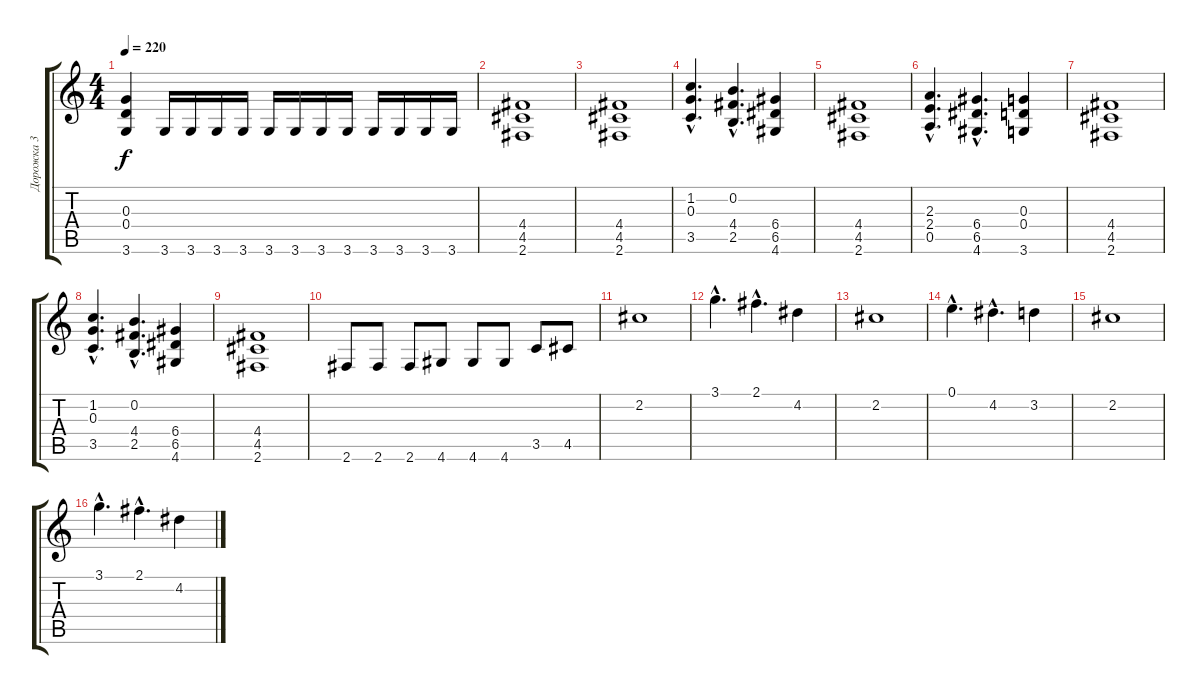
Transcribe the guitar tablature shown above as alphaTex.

\track ("Дорожка 3" "Дорожка 3") {instrument distortionguitar}
\staff {score tabs}
\tuning (E4 B3 G3 D3 A2 E2) {hide}
\ts (4 4)
\tempo 220
\clef g2
\ks c
(0.3 0.4 3.6).4{dy f} 3.6.16 3.6.16 3.6.16 3.6.16 3.6.16 3.6.16 3.6.16 3.6.16 3.6.16 3.6.16 3.6.16 3.6.16 |
(4.4 4.5 2.6).1 |
(4.4 4.5 2.6).1 |
(1.2{hac} 0.3{hac} 3.5{hac}).4{d} (0.2{hac} 4.4{hac} 2.5{hac}).4{d} (6.4 6.5 4.6).4 |
(4.4 4.5 2.6).1 |
(2.3{hac} 2.4{hac} 0.5{hac}).4{d} (6.4{hac} 6.5{hac} 4.6{hac}).4{d} (0.3 0.4 3.6).4 |
(4.4 4.5 2.6).1 |
(1.2{hac} 0.3{hac} 3.5{hac}).4{d} (0.2{hac} 4.4{hac} 2.5{hac}).4{d} (6.4 6.5 4.6).4 |
(4.4 4.5 2.6).1 |
2.6.8 2.6.8 2.6.8 4.6.8 4.6.8 4.6.8 3.5.8 4.5.8 |
2.2.1 |
3.1{hac}.4{d} 2.1{hac}.4{d} 4.2.4 |
2.2.1 |
0.1{hac}.4{d} 4.2{hac}.4{d} 3.2.4 |
2.2.1 |
3.1{hac}.4{d} 2.1{hac}.4{d} 4.2.4
